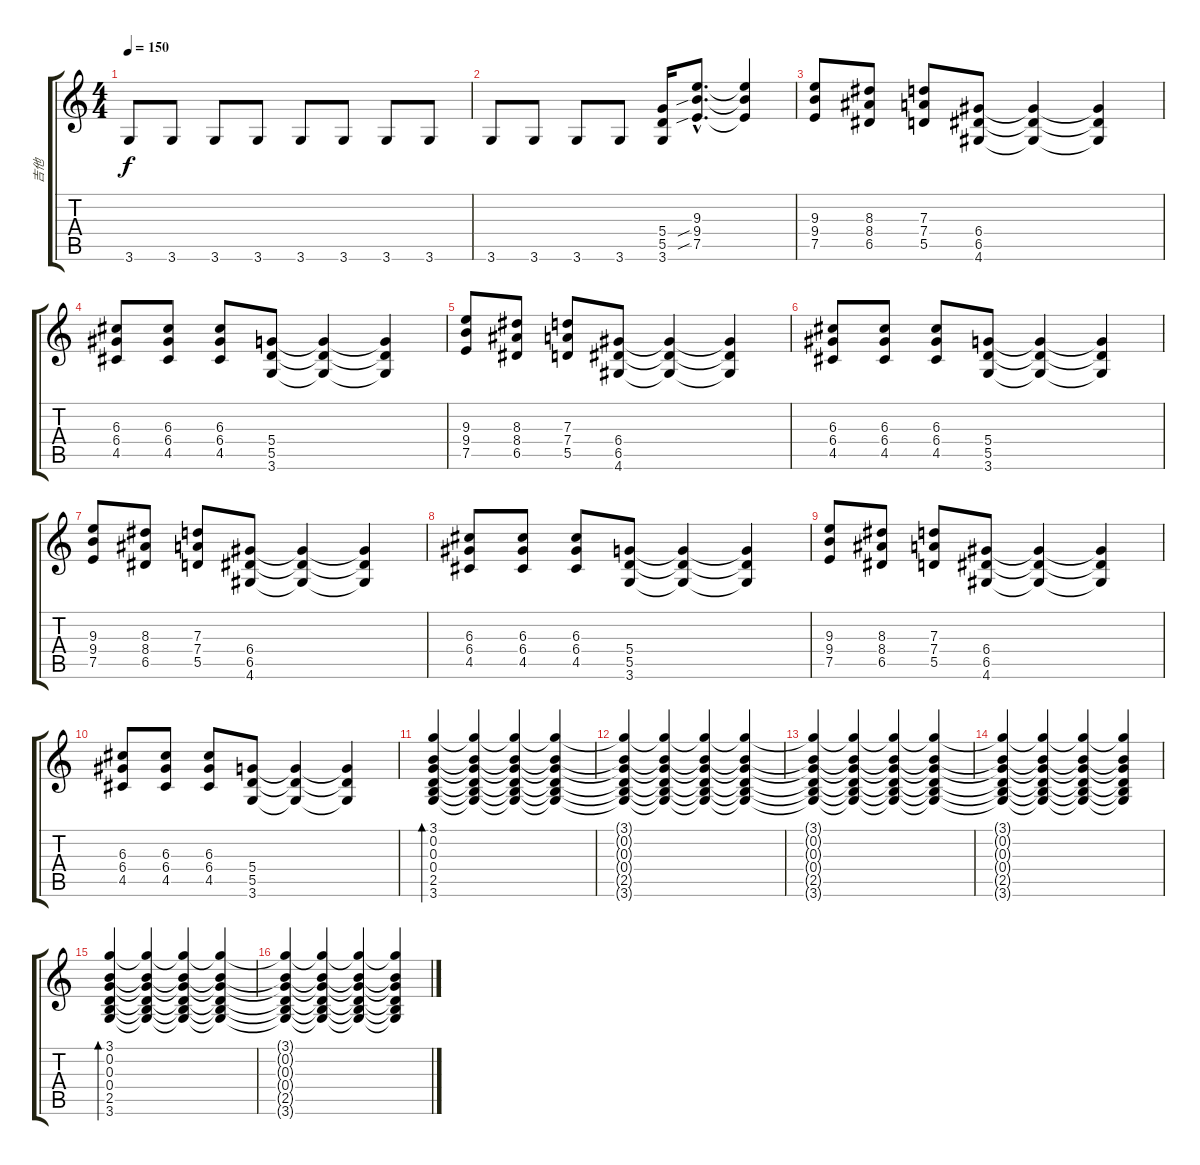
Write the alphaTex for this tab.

\track ("吉他" "吉他") {instrument overdrivenguitar}
\staff {score tabs}
\tuning (E4 B3 G3 D3 A2 E2) {hide}
\ts (4 4)
\tempo 150
\clef g2
\ks c
3.6.8{dy f} 3.6.8 3.6.8 3.6.8 3.6.8 3.6.8 3.6.8 3.6.8 |
3.6.8 3.6.8 3.6.8 3.6.8 (5.4 5.5 3.6).16{instrument overdrivenguitar} (9.3{hac} 9.4{sib hac} 7.5{sib hac}).8{d} (9.3{t} 9.4{t} 7.5{t}).4 |
(9.3 9.4 7.5).8 (8.3 8.4 6.5).8 (7.3 7.4 5.5).8 (6.4 6.5 4.6).8 (6.4{t} 6.5{t} 4.6{t}).4 (6.4{t} 6.5{t} 4.6{t}).4 |
(6.3 6.4 4.5).8 (6.3 6.4 4.5).8 (6.3 6.4 4.5).8 (5.4 5.5 3.6).8 (5.4{t} 5.5{t} 3.6{t}).4 (5.4{t} 5.5{t} 3.6{t}).4 |
(9.3 9.4 7.5).8 (8.3 8.4 6.5).8 (7.3 7.4 5.5).8 (6.4 6.5 4.6).8 (6.4{t} 6.5{t} 4.6{t}).4 (6.4{t} 6.5{t} 4.6{t}).4 |
(6.3 6.4 4.5).8 (6.3 6.4 4.5).8 (6.3 6.4 4.5).8 (5.4 5.5 3.6).8 (5.4{t} 5.5{t} 3.6{t}).4 (5.4{t} 5.5{t} 3.6{t}).4 |
(9.3 9.4 7.5).8 (8.3 8.4 6.5).8 (7.3 7.4 5.5).8 (6.4 6.5 4.6).8 (6.4{t} 6.5{t} 4.6{t}).4 (6.4{t} 6.5{t} 4.6{t}).4 |
(6.3 6.4 4.5).8 (6.3 6.4 4.5).8 (6.3 6.4 4.5).8 (5.4 5.5 3.6).8 (5.4{t} 5.5{t} 3.6{t}).4 (5.4{t} 5.5{t} 3.6{t}).4 |
(9.3 9.4 7.5).8 (8.3 8.4 6.5).8 (7.3 7.4 5.5).8 (6.4 6.5 4.6).8 (6.4{t} 6.5{t} 4.6{t}).4 (6.4{t} 6.5{t} 4.6{t}).4 |
(6.3 6.4 4.5).8 (6.3 6.4 4.5).8 (6.3 6.4 4.5).8 (5.4 5.5 3.6).8 (5.4{t} 5.5{t} 3.6{t}).4 (5.4{t} 5.5{t} 3.6{t}).4 |
(3.1 0.2 0.3 0.4 2.5 3.6).4{bd 120} (3.1{t} 0.2{t} 0.3{t} 0.4{t} 2.5{t} 3.6{t}).4 (3.1{t} 0.2{t} 0.3{t} 0.4{t} 2.5{t} 3.6{t}).4 (3.1{t} 0.2{t} 0.3{t} 0.4{t} 2.5{t} 3.6{t}).4 |
(3.1{t} 0.2{t} 0.3{t} 0.4{t} 2.5{t} 3.6{t}).4 (3.1{t} 0.2{t} 0.3{t} 0.4{t} 2.5{t} 3.6{t}).4 (3.1{t} 0.2{t} 0.3{t} 0.4{t} 2.5{t} 3.6{t}).4 (3.1{t} 0.2{t} 0.3{t} 0.4{t} 2.5{t} 3.6{t}).4 |
(3.1{t} 0.2{t} 0.3{t} 0.4{t} 2.5{t} 3.6{t}).4 (3.1{t} 0.2{t} 0.3{t} 0.4{t} 2.5{t} 3.6{t}).4 (3.1{t} 0.2{t} 0.3{t} 0.4{t} 2.5{t} 3.6{t}).4 (3.1{t} 0.2{t} 0.3{t} 0.4{t} 2.5{t} 3.6{t}).4 |
(3.1{t} 0.2{t} 0.3{t} 0.4{t} 2.5{t} 3.6{t}).4 (3.1{t} 0.2{t} 0.3{t} 0.4{t} 2.5{t} 3.6{t}).4 (3.1{t} 0.2{t} 0.3{t} 0.4{t} 2.5{t} 3.6{t}).4 (3.1{t} 0.2{t} 0.3{t} 0.4{t} 2.5{t} 3.6{t}).4 |
(3.1 0.2 0.3 0.4 2.5 3.6).4{bd 120 instrument acousticguitarsteel} (3.1{t} 0.2{t} 0.3{t} 0.4{t} 2.5{t} 3.6{t}).4 (3.1{t} 0.2{t} 0.3{t} 0.4{t} 2.5{t} 3.6{t}).4 (3.1{t} 0.2{t} 0.3{t} 0.4{t} 2.5{t} 3.6{t}).4 |
(3.1{t} 0.2{t} 0.3{t} 0.4{t} 2.5{t} 3.6{t}).4 (3.1{t} 0.2{t} 0.3{t} 0.4{t} 2.5{t} 3.6{t}).4 (3.1{t} 0.2{t} 0.3{t} 0.4{t} 2.5{t} 3.6{t}).4 (3.1{t} 0.2{t} 0.3{t} 0.4{t} 2.5{t} 3.6{t}).4
